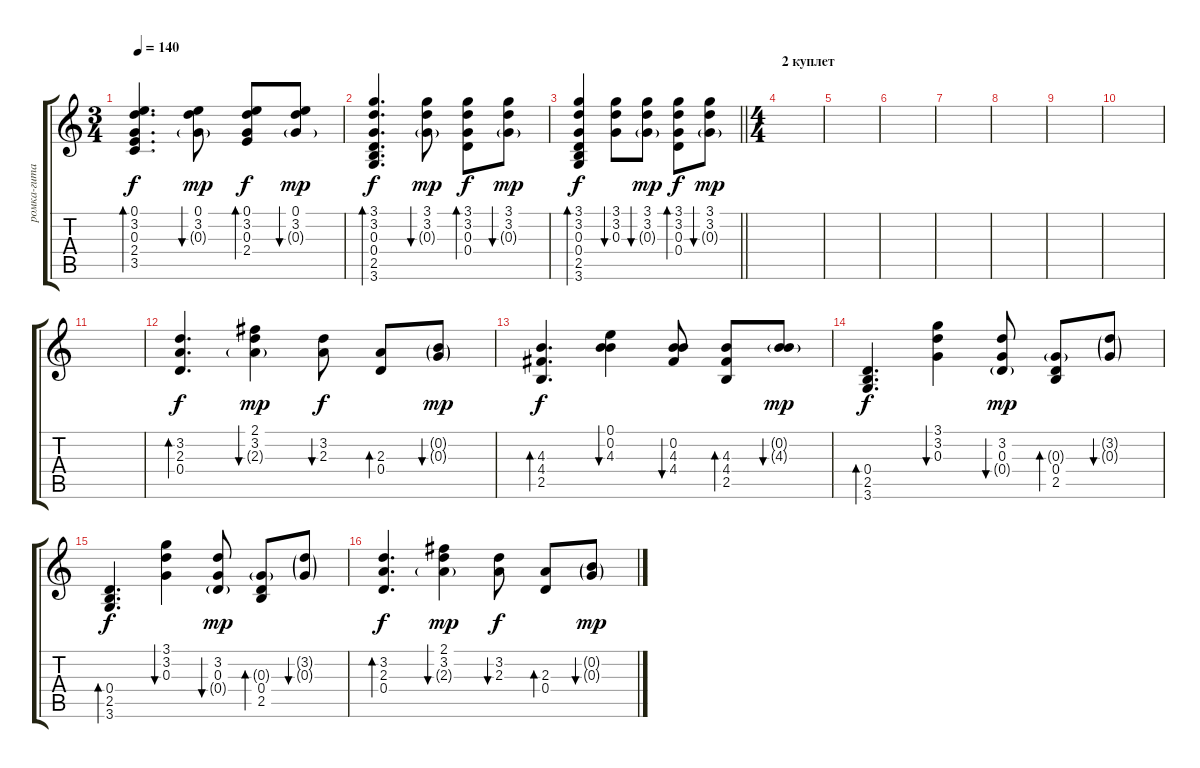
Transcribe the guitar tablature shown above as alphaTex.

\track ("ромка-гитара" "ромка-гита") {instrument acousticguitarsteel}
\staff {score tabs}
\tuning (E4 B3 G3 D3 A2 E2) {hide}
\ts (3 4)
\tempo 140
\clef g2
\ks c
(0.1 3.2 0.3 2.4 3.5).4{d bd 30 dy f} (0.1 3.2 0.3{g}).8{bu 30 dy mp} (0.1 3.2 0.3 2.4).8{bd 30 dy f} (0.1 3.2 0.3{g}).8{bu 30 dy mp} |
(3.1 3.2 0.3 0.4 2.5 3.6).4{d bd 30 dy f} (3.1 3.2 0.3{g}).8{bu 30 dy mp} (3.1 3.2 0.3 0.4).8{bd 30 dy f} (3.1 3.2 0.3{g}).8{bu 30 dy mp} |
\barLineRight lightlight
(3.1 3.2 0.3 0.4 2.5 3.6).4{bd 30 dy f} (3.1 3.2 0.3).8{bu 60} (3.1 3.2 0.3{g}).8{bu 30 dy mp} (3.1 3.2 0.3 0.4).8{bd 30 dy f} (3.1 3.2 0.3{g}).8{bu 30 dy mp} |
\ts (4 4)
\section ("" "2 куплет")
|
|
|
|
|
|
|
|
(3.2 2.3 0.4).4{d bd 60 dy f} (2.1 3.2 2.3{g}).4{bu 60 dy mp} (3.2 2.3).8{bu 60 dy f} (2.3 0.4).8{bd 60} (0.2{g} 0.3{g}).8{bu 60 dy mp} |
(4.3 4.4 2.5).4{d bd 60 dy f} (0.1 0.2 4.3).4{bu 60} (0.2 4.3 4.4).8{bu 60} (4.3 4.4 2.5).8{bd 60} (0.2{g} 4.3{g}).8{bu 60 dy mp} |
(0.4 2.5 3.6).4{d bd 60 dy f} (3.1 3.2 0.3).4{bu 60} (3.2 0.3 0.4{g}).8{bu 60 dy mp} (0.3{g} 0.4 2.5).8{bd 60} (3.2{g} 0.3{g}).8{bu 60} |
(0.4 2.5 3.6).4{d bd 60 dy f} (3.1 3.2 0.3).4{bu 60} (3.2 0.3 0.4{g}).8{bu 60 dy mp} (0.3{g} 0.4 2.5).8{bd 60} (3.2{g} 0.3{g}).8{bu 60} |
(3.2 2.3 0.4).4{d bd 60 dy f} (2.1 3.2 2.3{g}).4{bu 60 dy mp} (3.2 2.3).8{bu 60 dy f} (2.3 0.4).8{bd 60} (0.2{g} 0.3{g}).8{bu 60 dy mp}
